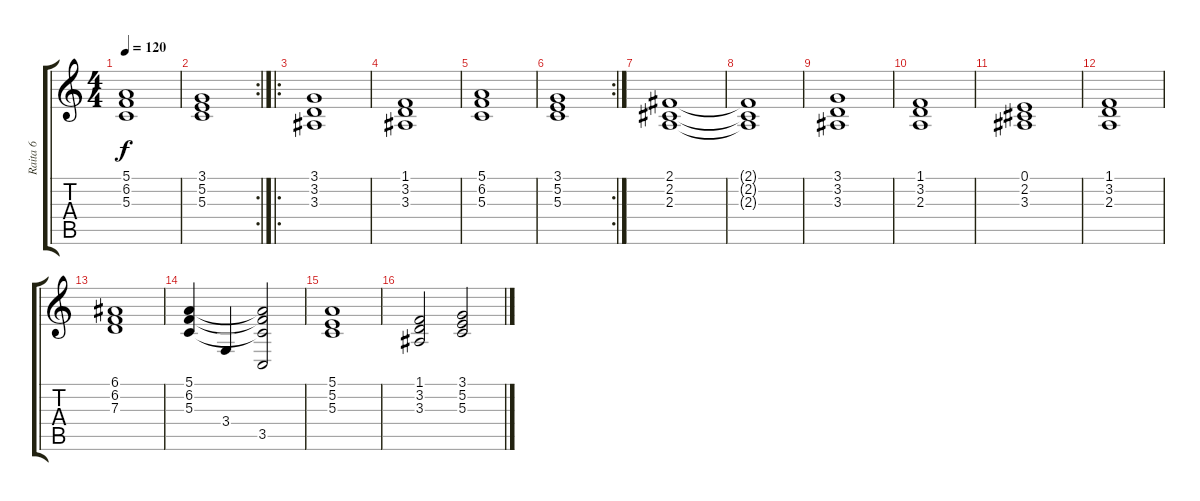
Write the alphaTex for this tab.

\track ("Raita 6" "Raita 6") {instrument pad4choir}
\staff {score tabs}
\tuning (E4 B3 G3 D3 A2 E2) {hide}
\ts (4 4)
\tempo 120
\clef g2
\ks c
(5.1 6.2 5.3).1{dy f} |
\rc 2
(3.1 5.2 5.3).1 |
\ro
(3.1 3.2 3.3).1 |
(1.1 3.2 3.3).1 |
(5.1 6.2 5.3).1 |
\rc 2
(3.1 5.2 5.3).1 |
(2.1 2.2 2.3).1 |
(2.1{t} 2.2{t} 2.3{t}).1 |
(3.1 3.2 3.3).1 |
(1.1 3.2 2.3).1 |
(0.1 2.2 3.3).1 |
(1.1 3.2 2.3).1 |
(6.1 6.2 7.3).1 |
(5.1 6.2 5.3).4 3.4.4 (5.1{t} 6.2{t} 5.3{t} 3.5).2 |
(5.1 5.2 5.3).1 |
(1.1 3.2 3.3).2 (3.1 5.2 5.3).2
